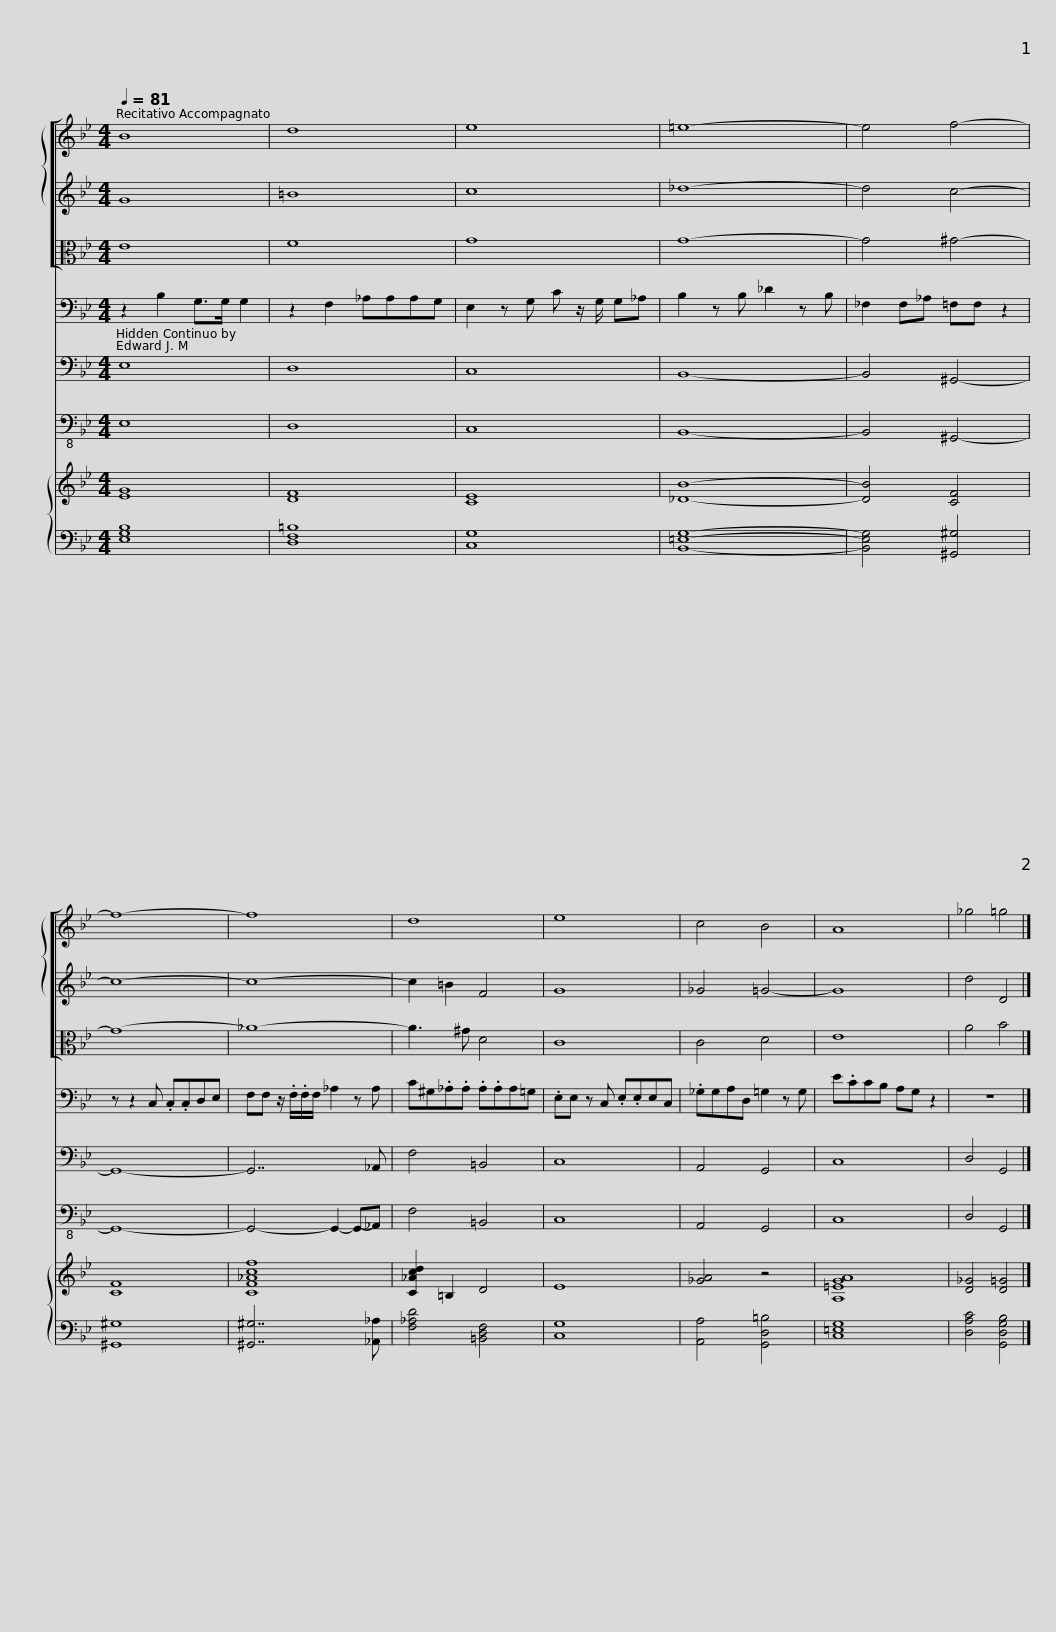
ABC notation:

X:1
%%score [ { 1 2 } 3 ] 4 5 6 { 7 8 }
L:1/8
Q:1/4=81
M:4/4
I:linebreak $
K:Bb
V:1 treble
V:2 treble
V:3 alto
V:4 bass
V:5 bass
V:6 bass-8
V:7 treble
V:8 bass
V:1
 B8 | d8 | e8 | =e8- | e4 f4- |$ %5
 f8- | f8 | d8 | e8 |$ c4 B4 | %10
 A8 | _g4 =g4 |] %12
V:2
 G8 | =B8 | c8 | _d8- | d4 c4- |$ %5
 c8- | c8- | c2 =B2 F4 | G8 |$ _G4 =G4- | %10
 G8 | d4 D4 |] %12
V:3
 E8 | F8 | G8 | G8- | G4 ^G4- |$ %5
 G8- | _A8- | A3 ^G D4 | C8 |$ C4 D4 | %10
 E8 | A4 B4 |] %12
V:4
 z2 B,2 G,>G, G,2 | z2 F,2 _A,A,A,G, | E,2 z G, C z/ G,/ G,_A, | B,2 z B, _D2 z B, | _F,2 F,_A, =F,F, z2 |$ %5
 z z2 C, .C,.C,D,E, | F,F, z/ .F,/.F,/F,/ _A,2 z A, | C^G,._A,.A, .A,.A,A,=G, | .E,E, z C, .E,.E,E,C, |$ ._G,G,A,D, =G,2 z G, | %10
 E.CCB, A,G, z2 | z8 |] %12
V:5
 E,8 | D,8 | C,8 | B,,8- | B,,4 ^G,,4- |$ %5
 G,,8- | G,,7 _A,, | F,4 =B,,4 | C,8 |$ A,,4 G,,4 | %10
 C,8 | D,4 G,,4 |] %12
V:6
 E,8 | D,8 | C,8 | B,,8- | B,,4 ^G,,4- |$ %5
 G,,8- | G,,4- G,,2- G,,-_A,, | F,4 =B,,4 | C,8 |$ A,,4 G,,4 | %10
 C,8 | D,4 G,,4 |] %12
V:7
 [EG]8 | [DF]8 | [CE]8 | [_DB]8- | [DB]4 [CF]4 |$ %5
 [CF]8 | [CF_Acf]8 | [C_Acd]2 =B,2 D4 | E8 |$ [_GA]4 z4 | %10
 [A,=EGA]8 | [D_G]4 [D=G]4 |] %12
V:8
 [E,G,B,]8 | [D,F,=B,]8 | [C,G,]8 | [B,,=E,G,]8- | [B,,E,G,]4 [^G,,^G,]4 |$ %5
 [^G,,^G,]8 | [^G,,^G,]7 [_A,,_A,] | [F,_A,D]4 [=B,,D,F,]4 | [C,G,]8 |$ [A,,A,]4 [G,,D,=B,]4 | %10
 [C,=E,G,]8 | [D,A,C]4 [G,,D,G,B,]4 |] %12
